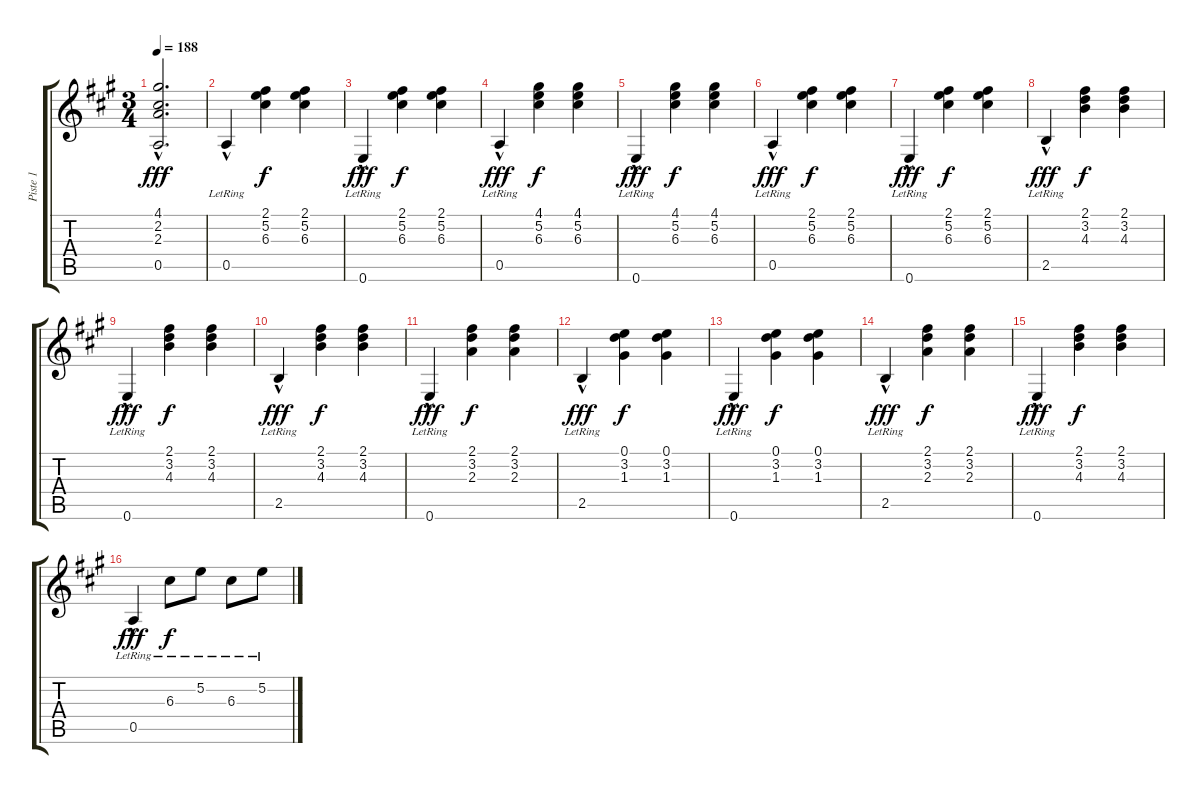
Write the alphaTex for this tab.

\track ("Piste 1" "Piste 1") {instrument acousticguitarsteel}
\staff {score tabs}
\tuning (E4 B3 G3 D3 A2 E2) {hide}
\ts (3 4)
\tempo 188
\clef g2
\ks a
(4.1{hac t} 2.2{hac t} 2.3{hac t} 0.5{hac t}).2{d dy fff} |
0.5{hac lr}.4 (2.1 5.2 6.3).4{dy f} (2.1 5.2 6.3).4 |
0.6{hac lr}.4{dy fff} (2.1 5.2 6.3).4{dy f} (2.1 5.2 6.3).4 |
0.5{hac lr}.4{dy fff} (4.1 5.2 6.3).4{dy f} (4.1 5.2 6.3).4 |
0.6{hac lr}.4{dy fff} (4.1 5.2 6.3).4{dy f} (4.1 5.2 6.3).4 |
0.5{hac lr}.4{dy fff} (2.1 5.2 6.3).4{dy f} (2.1 5.2 6.3).4 |
0.6{hac lr}.4{dy fff} (2.1 5.2 6.3).4{dy f} (2.1 5.2 6.3).4 |
2.5{hac lr}.4{dy fff} (2.1 3.2 4.3).4{dy f} (2.1 3.2 4.3).4 |
0.6{hac lr}.4{dy fff} (2.1 3.2 4.3).4{dy f} (2.1 3.2 4.3).4 |
2.5{hac lr}.4{dy fff} (2.1 3.2 4.3).4{dy f} (2.1 3.2 4.3).4 |
0.6{hac lr}.4{dy fff} (2.1 3.2 2.3).4{dy f} (2.1 3.2 2.3).4 |
2.5{hac lr}.4{dy fff} (0.1 3.2 1.3).4{dy f} (0.1 3.2 1.3).4 |
0.6{hac lr}.4{dy fff} (0.1 3.2 1.3).4{dy f} (0.1 3.2 1.3).4 |
2.5{hac lr}.4{dy fff} (2.1 3.2 2.3).4{dy f} (2.1 3.2 2.3).4 |
0.6{hac lr}.4{dy fff} (2.1 3.2 4.3).4{dy f} (2.1 3.2 4.3).4 |
0.5{hac lr}.4{dy fff} 6.3{lr}.8{dy f} 5.2{lr}.8 6.3{lr}.8 5.2{lr}.8
